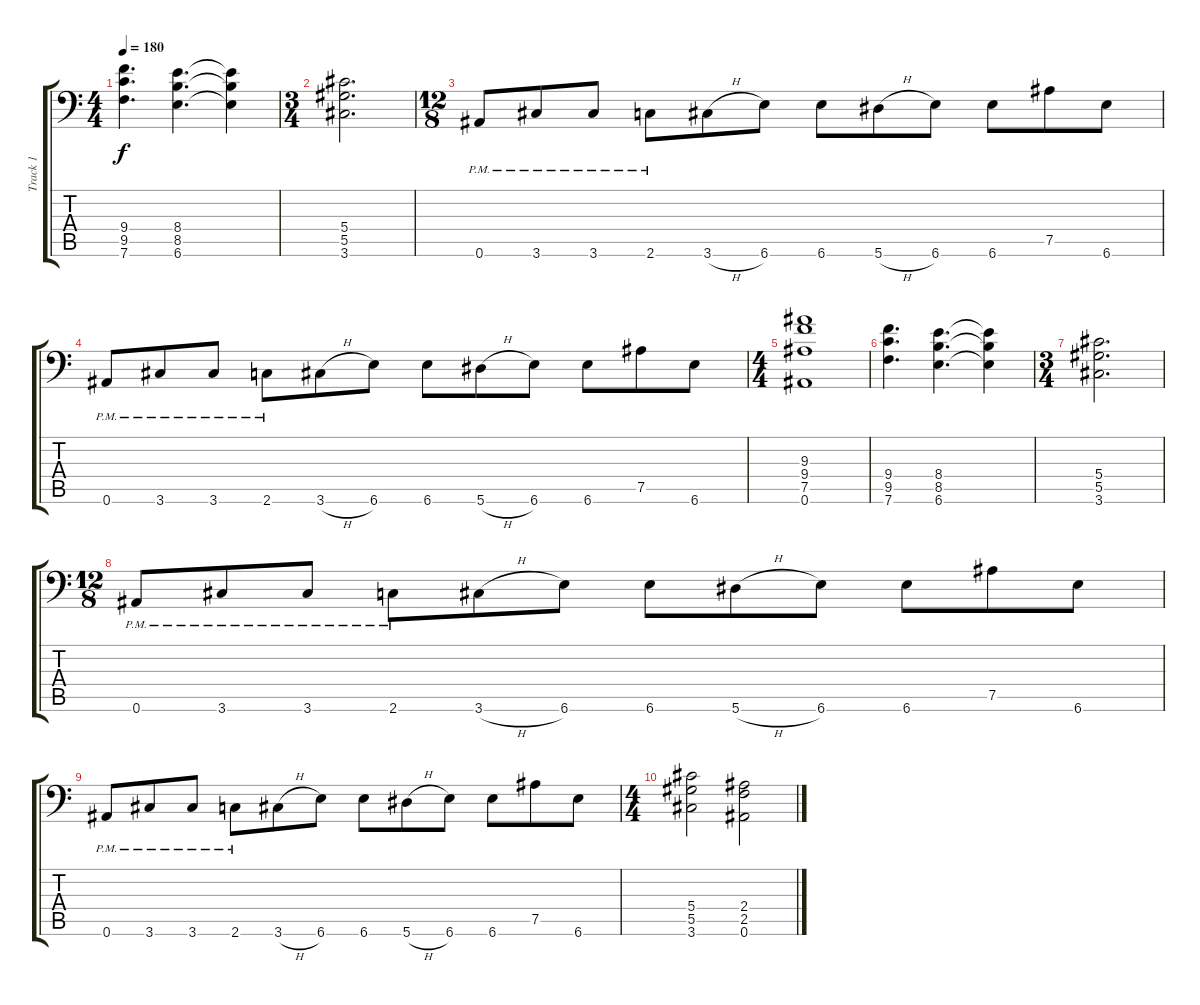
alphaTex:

\track ("Track 1" "Track 1") {instrument distortionguitar}
\staff {score tabs}
\tuning (Bb3 F3 Db3 Ab2 Eb2 Bb1) {hide}
\ts (4 4)
\tempo 180
\clef f4
\ks c
(9.4 9.5 7.6).4{d dy f} (8.4 8.5 6.6).4{d} (8.4{t} 8.5{t} 6.6{t}).4 |
\ts (3 4)
(5.4 5.5 3.6).2{d} |
\ts (12 8)
0.6{pm}.8 3.6{pm}.8 3.6{pm}.8 2.6{pm}.8 3.6{h}.8 6.6.8 6.6.8 5.6{h}.8 6.6.8 6.6.8 7.5.8 6.6.8 |
0.6{pm}.8 3.6{pm}.8 3.6{pm}.8 2.6{pm}.8 3.6{h}.8 6.6.8 6.6.8 5.6{h}.8 6.6.8 6.6.8 7.5.8 6.6.8 |
\ts (4 4)
(9.3 9.4 7.5 0.6).1 |
(9.4 9.5 7.6).4{d} (8.4 8.5 6.6).4{d} (8.4{t} 8.5{t} 6.6{t}).4 |
\ts (3 4)
(5.4 5.5 3.6).2{d} |
\ts (12 8)
0.6{pm}.8 3.6{pm}.8 3.6{pm}.8 2.6{pm}.8 3.6{h}.8 6.6.8 6.6.8 5.6{h}.8 6.6.8 6.6.8 7.5.8 6.6.8 |
0.6{pm}.8 3.6{pm}.8 3.6{pm}.8 2.6{pm}.8 3.6{h}.8 6.6.8 6.6.8 5.6{h}.8 6.6.8 6.6.8 7.5.8 6.6.8 |
\ts (4 4)
(5.4 5.5 3.6).2 (2.4 2.5 0.6).2
